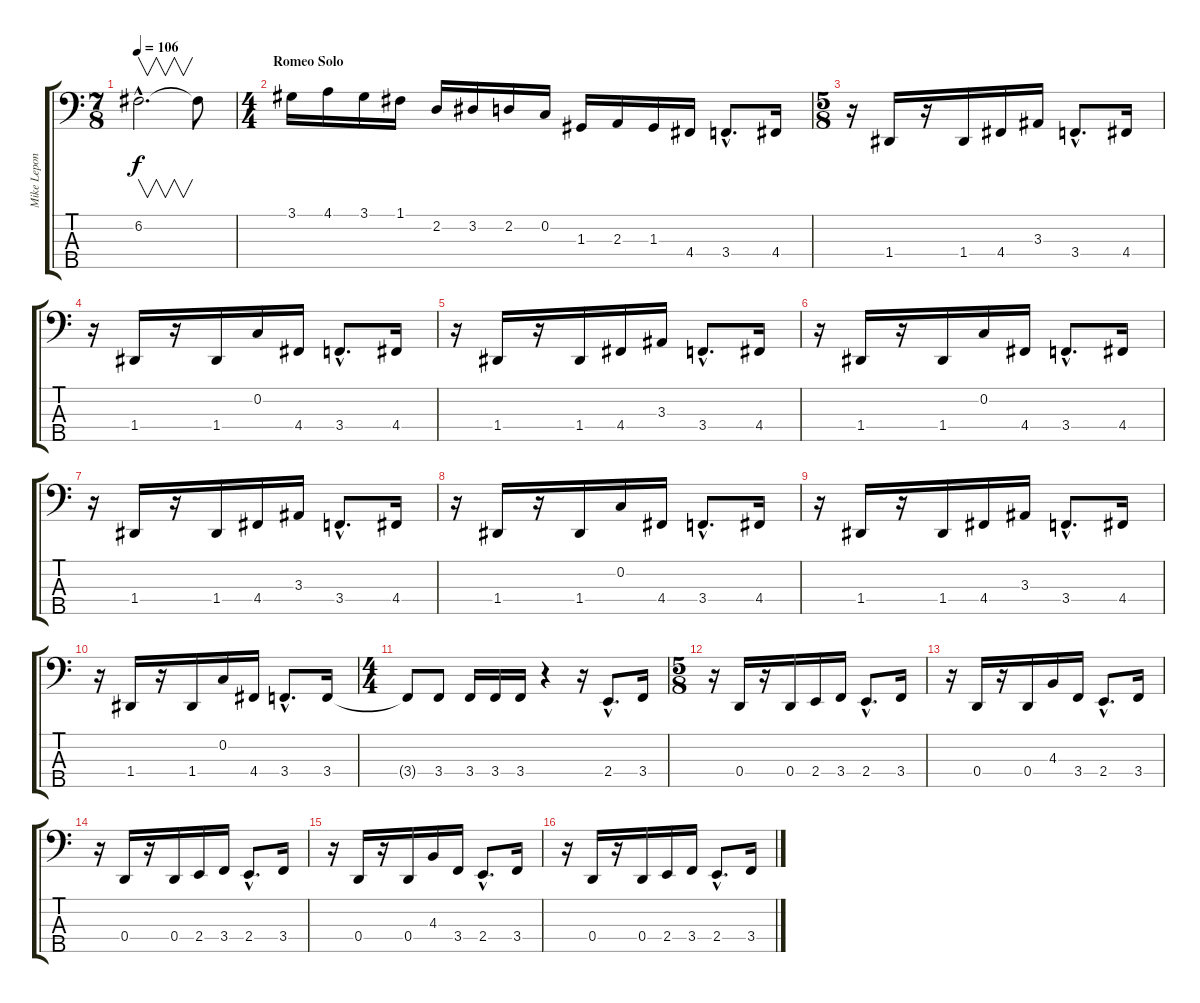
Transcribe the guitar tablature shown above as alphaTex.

\track ("Mike Lepond" "Mike Lepon") {instrument electricbasspick}
\staff {score tabs}
\tuning (F2 C2 G1 D1 A0) {hide}
\ts (7 8)
\tempo 106
\clef f4
\ks c
6.2{hac}.2{v d dy f} 6.2{t}.8 |
\ts (4 4)
\section ("" "Romeo Solo")
3.1.16 4.1.16 3.1.16 1.1.16 2.2.16 3.2.16 2.2.16 0.2.16 1.3.16 2.3.16 1.3.16 4.4.16 3.4{hac}.8{d} 4.4.16 |
\ts (5 8)
r.16 1.4.16 r.16 1.4.16 4.4.16 3.3.16 3.4{hac}.8{d} 4.4.16 |
r.16 1.4.16 r.16 1.4.16 0.2.16 4.4.16 3.4{hac}.8{d} 4.4.16 |
r.16 1.4.16 r.16 1.4.16 4.4.16 3.3.16 3.4{hac}.8{d} 4.4.16 |
r.16 1.4.16 r.16 1.4.16 0.2.16 4.4.16 3.4{hac}.8{d} 4.4.16 |
r.16 1.4.16 r.16 1.4.16 4.4.16 3.3.16 3.4{hac}.8{d} 4.4.16 |
r.16 1.4.16 r.16 1.4.16 0.2.16 4.4.16 3.4{hac}.8{d} 4.4.16 |
r.16 1.4.16 r.16 1.4.16 4.4.16 3.3.16 3.4{hac}.8{d} 4.4.16 |
r.16 1.4.16 r.16 1.4.16 0.2.16 4.4.16 3.4{hac}.8{d} 3.4.16 |
\ts (4 4)
3.4{t}.8 3.4.8 3.4.16 3.4.16 3.4.16 r.4 r.16 2.4{hac}.8{d} 3.4.16 |
\ts (5 8)
r.16 0.4.16 r.16 0.4.16 2.4.16 3.4.16 2.4{hac}.8{d} 3.4.16 |
r.16 0.4.16 r.16 0.4.16 4.3.16 3.4.16 2.4{hac}.8{d} 3.4.16 |
r.16 0.4.16 r.16 0.4.16 2.4.16 3.4.16 2.4{hac}.8{d} 3.4.16 |
r.16 0.4.16 r.16 0.4.16 4.3.16 3.4.16 2.4{hac}.8{d} 3.4.16 |
r.16 0.4.16 r.16 0.4.16 2.4.16 3.4.16 2.4{hac}.8{d} 3.4.16
